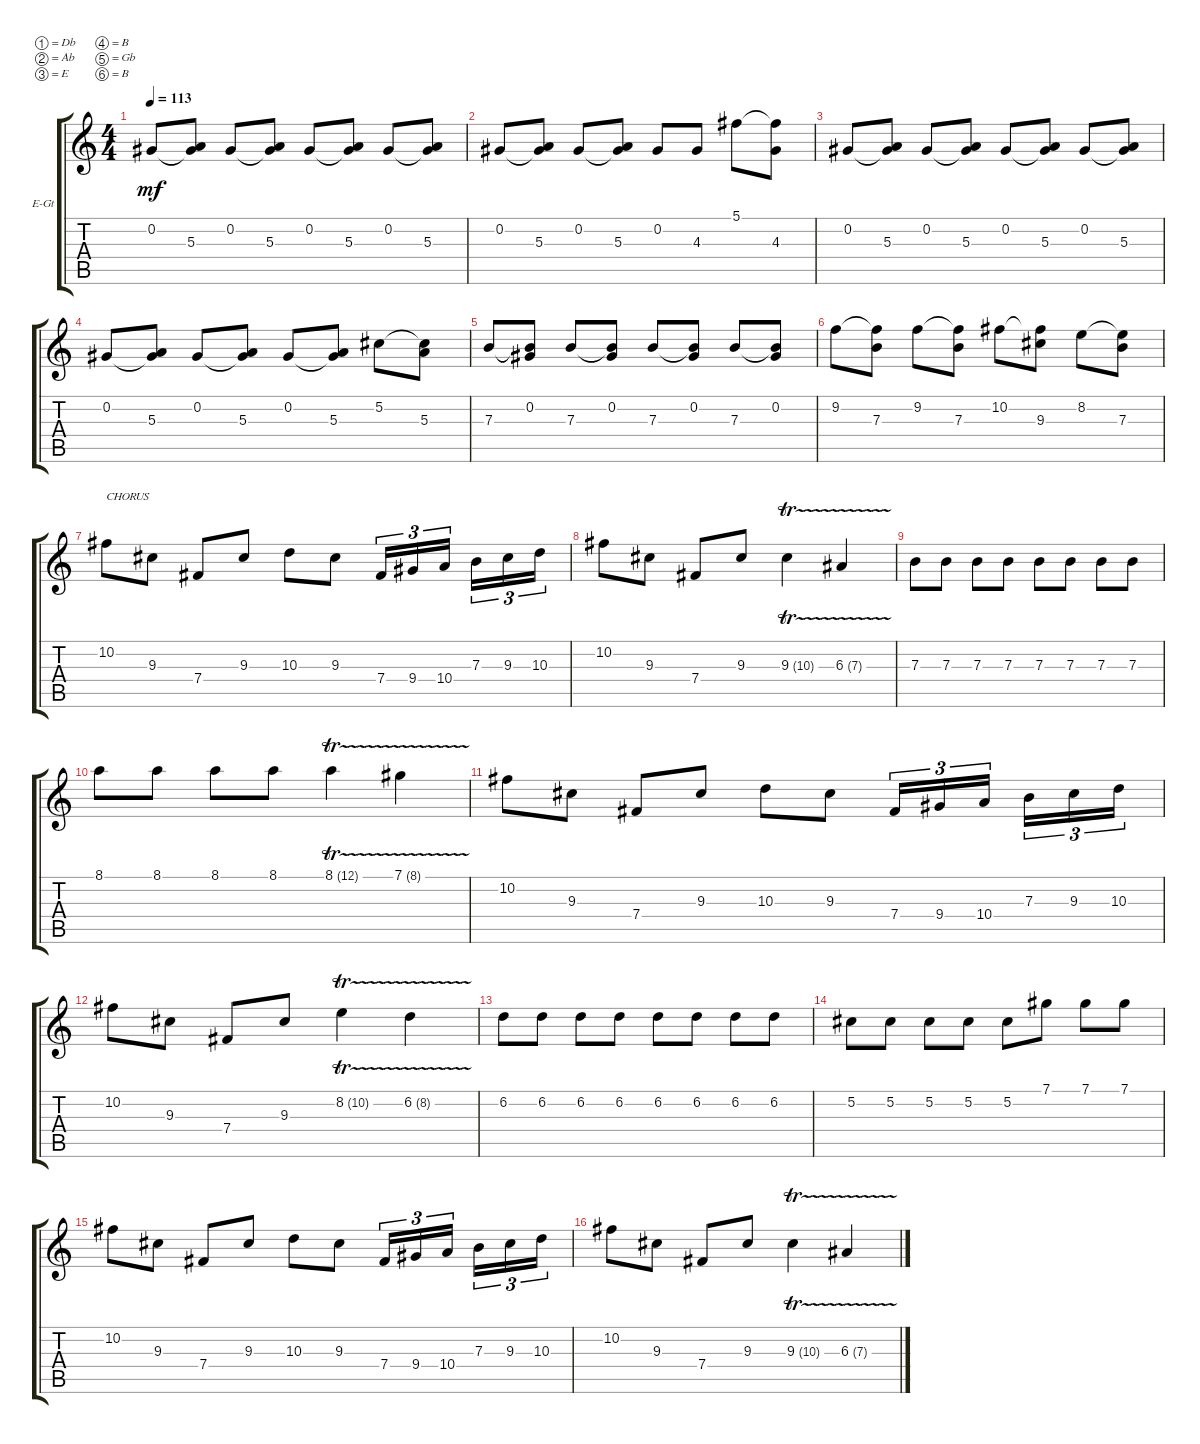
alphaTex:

\bracketExtendMode groupsimilarinstruments
\firstSystemTrackNameOrientation horizontal
\otherSystemsTrackNameOrientation horizontal
\track ("Solo Guitar" "E-Gt") {instrument distortionguitar}
\staff {score tabs}
\tuning (Db4 Ab3 E3 B2 Gb2 B1)
\ts (4 4)
\tempo 113
\clef g2
\ks c
0.2.8{dy mf} (5.3 0.2{t}).8 0.2.8 (5.3 0.2{t}).8 0.2.8 (5.3 0.2{t}).8 0.2.8 (5.3 0.2{t}).8 |
0.2.8 (5.3 0.2{t}).8 0.2.8 (5.3 0.2{t}).8 0.2.8 4.3.8 5.1.8 (4.3 5.1{t}).8 |
0.2.8 (5.3 0.2{t}).8 0.2.8 (5.3 0.2{t}).8 0.2.8 (5.3 0.2{t}).8 0.2.8 (5.3 0.2{t}).8 |
0.2.8 (5.3 0.2{t}).8 0.2.8 (5.3 0.2{t}).8 0.2.8 (5.3 0.2{t}).8 5.2.8 (5.3 5.2{t}).8 |
7.3.8 (0.2 7.3{t}).8 7.3.8 (0.2 7.3{t}).8 7.3.8 (0.2 7.3{t}).8 7.3.8 (0.2 7.3{t}).8 |
9.2.8 (7.3 9.2{t}).8 9.2.8 (7.3 9.2{t}).8 10.2.8 (9.3 10.2{t}).8 8.2.8 (7.3 8.2{t}).8 |
10.2.8{txt "CHORUS"} 9.3.8 7.4.8 9.3.8 10.3.8 9.3.8 7.4.16{tu (3 2)} 9.4.16{tu (3 2)} 10.4.16{tu (3 2)} 7.3.16{tu (3 2)} 9.3.16{tu (3 2)} 10.3.16{tu (3 2)} |
10.2.8 9.3.8 7.4.8 9.3.8 9.3{tr (10 16)}.4 6.3{tr (7 16)}.4 |
7.3.8 7.3.8 7.3.8 7.3.8 7.3.8 7.3.8 7.3.8 7.3.8 |
8.1.8 8.1.8 8.1.8 8.1.8 8.1{tr (12 16)}.4 7.1{tr (8 16)}.4 |
10.2.8 9.3.8 7.4.8 9.3.8 10.3.8 9.3.8 7.4.16{tu (3 2)} 9.4.16{tu (3 2)} 10.4.16{tu (3 2)} 7.3.16{tu (3 2)} 9.3.16{tu (3 2)} 10.3.16{tu (3 2)} |
10.2.8 9.3.8 7.4.8 9.3.8 8.2{tr (10 16)}.4 6.2{tr (8 16)}.4 |
6.2.8 6.2.8 6.2.8 6.2.8 6.2.8 6.2.8 6.2.8 6.2.8 |
5.2.8 5.2.8 5.2.8 5.2.8 5.2.8 7.1.8 7.1.8 7.1.8 |
10.2.8 9.3.8 7.4.8 9.3.8 10.3.8 9.3.8 7.4.16{tu (3 2)} 9.4.16{tu (3 2)} 10.4.16{tu (3 2)} 7.3.16{tu (3 2)} 9.3.16{tu (3 2)} 10.3.16{tu (3 2)} |
10.2.8 9.3.8 7.4.8 9.3.8 9.3{tr (10 16)}.4 6.3{tr (7 16)}.4
